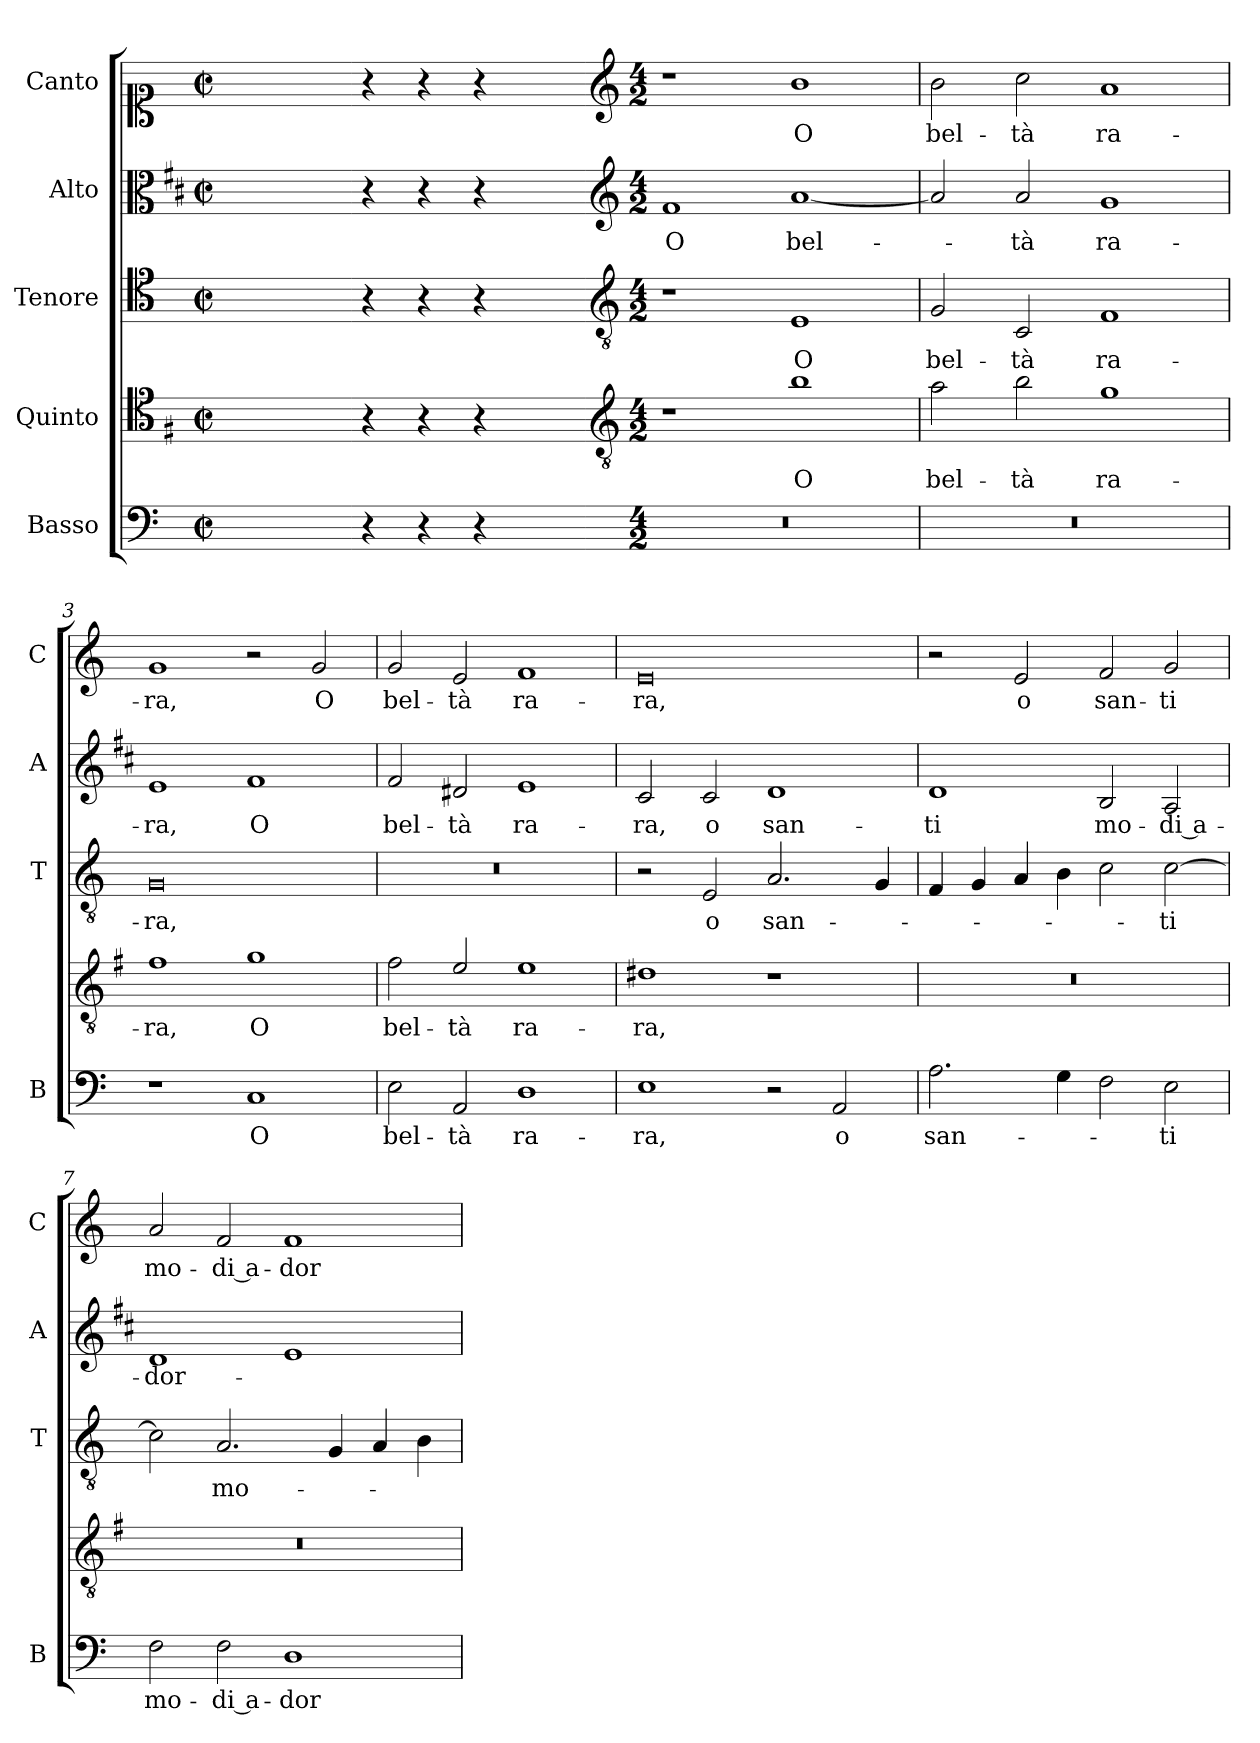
**kern	**text	**kern	**text	**kern	**text	**kern	**text	**kern	**text
*part5	*part5	*part4	*part4	*part3	*part3	*part2	*part2	*part1	*part1
*staff5	*staff5	*staff4	*staff4	*staff3	*staff3	*staff2	*staff2	*staff1	*staff1
*I"Basso	*	*I"Quinto	*	*I"Tenore	*	*I"Alto	*	*I"Canto	*
*I'B	*	*	*	*I'T	*	*I'A	*	*I'C	*
*clefF4	*	*clefC4	*	*clefC4	*	*clefC3	*	*clefC1	*
*	*	*ITrd4c7	*	*	*	*ITrd1c2	*	*	*
*k[]	*	*k[]	*	*k[]	*	*k[]	*	*k[]	*
*C:	*	*C:	*	*C:	*	*C:	*	*C:	*
*M2/2	*	*M2/2	*	*M2/2	*	*M2/2	*	*M2/2	*
*met(c|)	*	*met(c|)	*	*met(c|)	*	*met(c|)	*	*met(c|)	*
=	=	=	=	=	=	=	=	=	=
1ryy	.	1ryy	.	1ryy	.	1ryy	.	1ryy	.
=1X-	=1X-	=1X-	=1X-	=1X-	=1X-	=1X-	=1X-	=1X-	=1X-
4r	.	4r	.	4r	.	4r	.	4r	.
4r	.	4r	.	4r	.	4r	.	4r	.
4r	.	4r	.	4r	.	4r	.	4r	.
4ryy	.	4ryy	.	4ryy	.	4ryy	.	4ryy	.
=1-	=1-	=1-	=1-	=1-	=1-	=1-	=1-	=1-	=1-
*	*	*clefGv2	*	*clefGv2	*	*clefG2	*	*clefG2	*
*M4/2	*	*M4/2	*	*M4/2	*	*M4/2	*	*M4/2	*
!	!	!	!	!	!	!	!LO:LY:b	!	!
0r	.	1r	.	1r	.	1e	O	1r	.
!	!	!	!LO:LY:b	!	!LO:LY:b	!	!LO:LY:b	!	!LO:LY:b
.	.	1e	O	1E	O	[1g	bel-	1b	O
=2	=2	=2	=2	=2	=2	=2	=2	=2	=2
!	!	!	!LO:LY:b	!	!LO:LY:b	!	!	!	!LO:LY:b
0r	.	2d\	bel-	2G/	bel-	2g/]	.	2b\	bel-
!	!	!	!LO:LY:b	!	!LO:LY:b	!	!LO:LY:b	!	!LO:LY:b
.	.	2e\	-tà	2C/	-tà	2g/	-tà	2cc\	-tà
!	!	!	!LO:LY:b	!	!LO:LY:b	!	!LO:LY:b	!	!LO:LY:b
.	.	1c	ra-	1F	ra-	1f	ra-	1a	ra-
=3	=3	=3	=3	=3	=3	=3	=3	=3	=3
!	!	!	!LO:LY:b	!	!LO:LY:b	!	!LO:LY:b	!	!LO:LY:b
1r	.	1B	-ra,	0G	-ra,	1d	-ra,	1g	-ra,
!	!LO:LY:b	!	!LO:LY:b	!	!	!	!LO:LY:b	!	!
1C	O	1c	O	.	.	1e	O	2r	.
!	!	!	!	!	!	!	!	!	!LO:LY:b
.	.	.	.	.	.	.	.	2g/	O
=4	=4	=4	=4	=4	=4	=4	=4	=4	=4
!	!LO:LY:b	!	!LO:LY:b	!	!	!	!LO:LY:b	!	!LO:LY:b
2E\	bel-	2B\	bel-	0r	.	2e/	bel-	2g/	bel-
!	!LO:LY:b	!	!LO:LY:b	!	!	!	!LO:LY:b	!	!LO:LY:b
2AA/	-tà	2A/	-tà	.	.	2c#X/	-tà	2e/	-tà
!	!LO:LY:b	!	!LO:LY:b	!	!	!	!LO:LY:b	!	!LO:LY:b
1D	ra-	1A	ra-	.	.	1d	ra-	1f	ra-
=5	=5	=5	=5	=5	=5	=5	=5	=5	=5
!	!LO:LY:b	!	!LO:LY:b	!	!	!	!LO:LY:b	!	!LO:LY:b
1E	-ra,	1G#X	-ra,	2r	.	2B/	-ra,	0e	-ra,
!	!	!	!	!	!LO:LY:b	!	!LO:LY:b	!	!
.	.	.	.	2E/	o	2B/	o	.	.
!	!	!	!	!	!LO:LY:b	!	!LO:LY:b	!	!
2r	.	1r	.	2.A/	san-	1c	san-	.	.
!	!LO:LY:b	!	!	!	!	!	!	!	!
2AA/	o	.	.	.	.	.	.	.	.
.	.	.	.	4G/	.	.	.	.	.
=6	=6	=6	=6	=6	=6	=6	=6	=6	=6
!	!LO:LY:b	!	!	!	!	!	!LO:LY:b	!	!
2.A\	san-	0r	.	4F/	.	1c	-ti	2r	.
.	.	.	.	4G/	.	.	.	.	.
!	!	!	!	!	!	!	!	!	!LO:LY:b
.	.	.	.	4A/	.	.	.	2e/	o
4G\	.	.	.	4B\	.	.	.	.	.
!	!	!	!	!	!	!	!LO:LY:b	!	!LO:LY:b
2F\	.	.	.	2c\	.	2A/	mo-	2f/	san-
!	!LO:LY:b	!	!	!	!LO:LY:b	!	!LO:LY:b	!	!LO:LY:b
2E\	-ti	.	.	[2c\	-ti	2G/	-di a-	2g/	-ti
!!LO:LB:g=z
=7	=7	=7	=7	=7	=7	=7	=7	=7	=7
!	!LO:LY:b	!	!	!	!	!	!LO:LY:b	!	!LO:LY:b
2F\	mo-	0r	.	2c\]	.	1c	-dor-	2a/	mo-
!	!LO:LY:b	!	!	!	!LO:LY:b	!	!	!	!LO:LY:b
2F\	-di a-	.	.	2.A/	mo-	.	.	2f/	-di a-
!	!LO:LY:b	!	!	!	!	!	!	!	!LO:LY:b
1D	-dor-	.	.	.	.	1d	.	1f	-dor-
.	.	.	.	4G/	.	.	.	.	.
.	.	.	.	4A/	.	.	.	.	.
.	.	.	.	4B\	.	.	.	.	.
=	=	=	=	=	=	=	=	=	=
*-	*-	*-	*-	*-	*-	*-	*-	*-	*-
